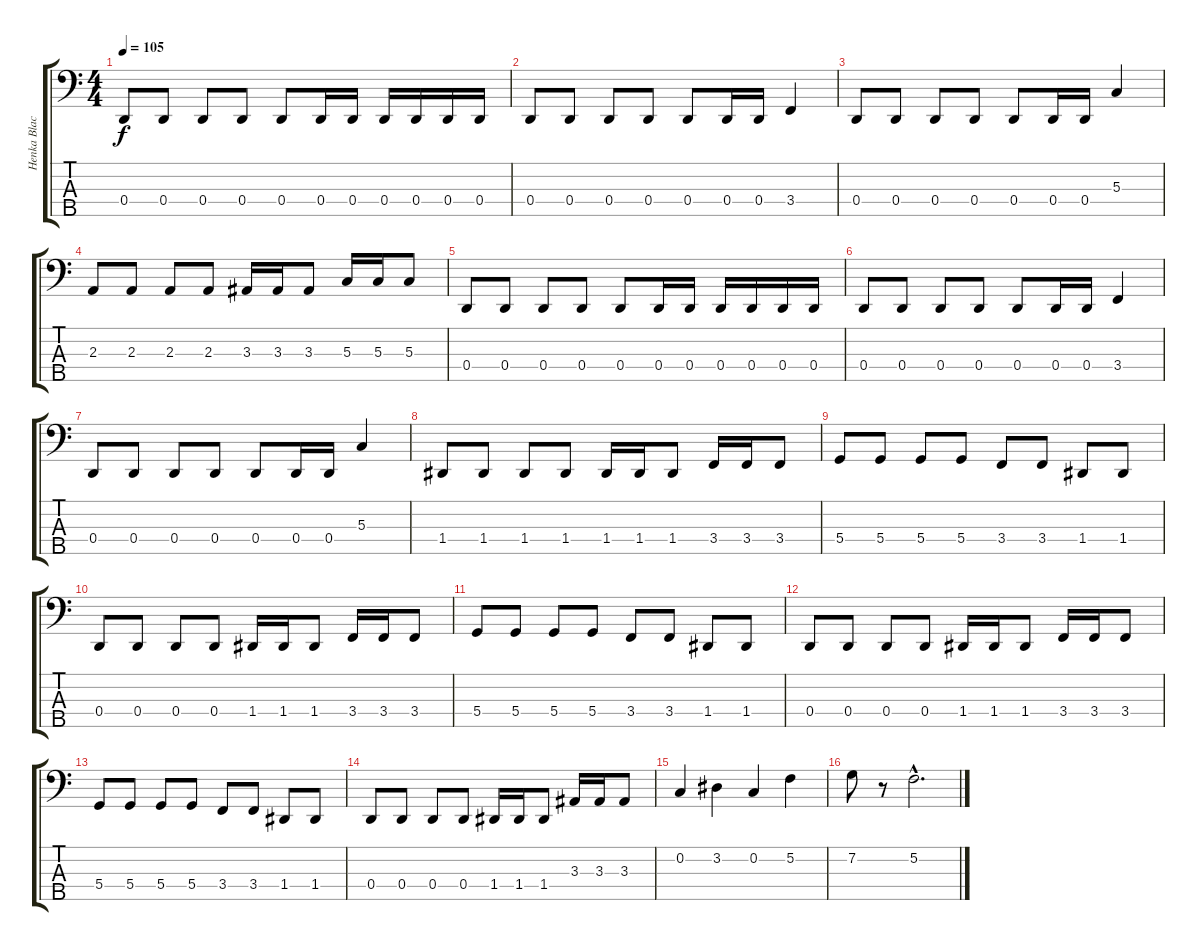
\track ("Henka Blacksmith" "Henka Blac") {instrument electricbasspick}
\staff {score tabs}
\tuning (F2 C2 G1 D1 A0) {hide}
\ts (4 4)
\tempo 105
\clef f4
\ks c
0.4.8{dy f} 0.4.8 0.4.8 0.4.8 0.4.8 0.4.16 0.4.16 0.4.16 0.4.16 0.4.16 0.4.16 |
0.4.8 0.4.8 0.4.8 0.4.8 0.4.8 0.4.16 0.4.16 3.4.4 |
0.4.8 0.4.8 0.4.8 0.4.8 0.4.8 0.4.16 0.4.16 5.3.4 |
2.3.8 2.3.8 2.3.8 2.3.8 3.3.16 3.3.16 3.3.8 5.3.16 5.3.16 5.3.8 |
0.4.8 0.4.8 0.4.8 0.4.8 0.4.8 0.4.16 0.4.16 0.4.16 0.4.16 0.4.16 0.4.16 |
0.4.8 0.4.8 0.4.8 0.4.8 0.4.8 0.4.16 0.4.16 3.4.4 |
0.4.8 0.4.8 0.4.8 0.4.8 0.4.8 0.4.16 0.4.16 5.3.4 |
1.4.8 1.4.8 1.4.8 1.4.8 1.4.16 1.4.16 1.4.8 3.4.16 3.4.16 3.4.8 |
5.4.8 5.4.8 5.4.8 5.4.8 3.4.8 3.4.8 1.4.8 1.4.8 |
0.4.8 0.4.8 0.4.8 0.4.8 1.4.16 1.4.16 1.4.8 3.4.16 3.4.16 3.4.8 |
5.4.8 5.4.8 5.4.8 5.4.8 3.4.8 3.4.8 1.4.8 1.4.8 |
0.4.8 0.4.8 0.4.8 0.4.8 1.4.16 1.4.16 1.4.8 3.4.16 3.4.16 3.4.8 |
5.4.8 5.4.8 5.4.8 5.4.8 3.4.8 3.4.8 1.4.8 1.4.8 |
0.4.8 0.4.8 0.4.8 0.4.8 1.4.16 1.4.16 1.4.8 3.3.16 3.3.16 3.3.8 |
0.2.4 3.2.4 0.2.4 5.2.4 |
7.2.8 r.8 5.2{hac}.2{d}
